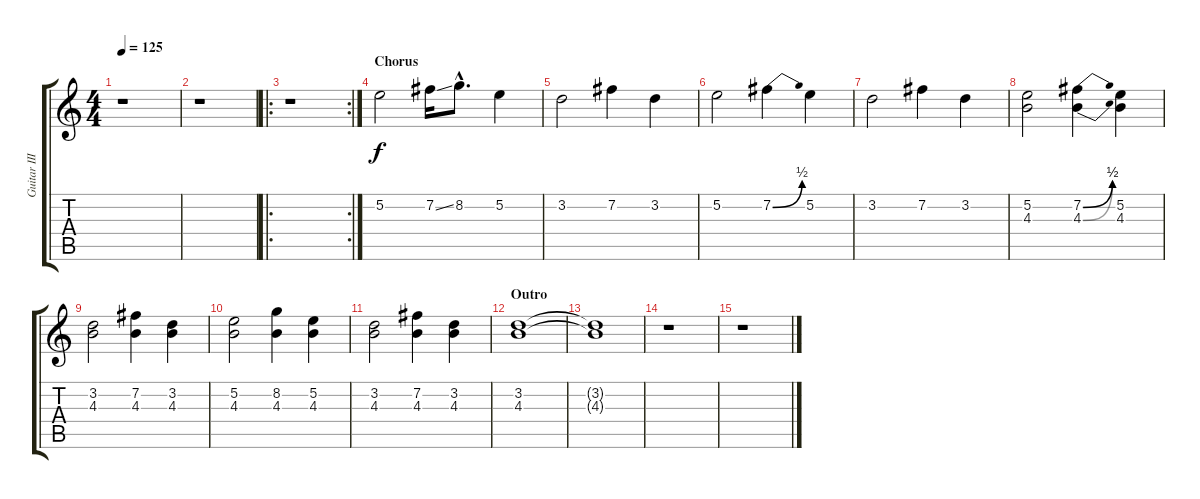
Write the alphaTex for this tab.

\track ("Guitar III" "Guitar III") {instrument overdrivenguitar}
\staff {score tabs}
\tuning (E4 B3 G3 D3 A2 E2) {hide}
\ts (4 4)
\tempo 125
\clef g2
\ks c
r.1{dy f} |
r.1 |
\ro
\rc 2
r.1 |
\section ("" "Chorus")
5.2.2 7.2{ss}.16 8.2{hac}.8{d} 5.2.4 |
3.2.2 7.2.4 3.2.4 |
5.2.2 7.2{be (bend 0 0 60 2)}.4 5.2.4 |
3.2.2 7.2.4 3.2.4 |
(5.2 4.3).2 (7.2{be (bend 0 0 60 2)} 4.3{be (bend 0 0 60 2)}).4 (5.2 4.3).4 |
(3.2 4.3).2 (7.2 4.3).4 (3.2 4.3).4 |
(5.2 4.3).2 (8.2 4.3).4 (5.2 4.3).4 |
(3.2 4.3).2 (7.2 4.3).4 (3.2 4.3).4 |
\section ("" "Outro")
(3.2 4.3).1{volume 0} |
(3.2{t} 4.3{t}).1 |
r.1 |
r.1
